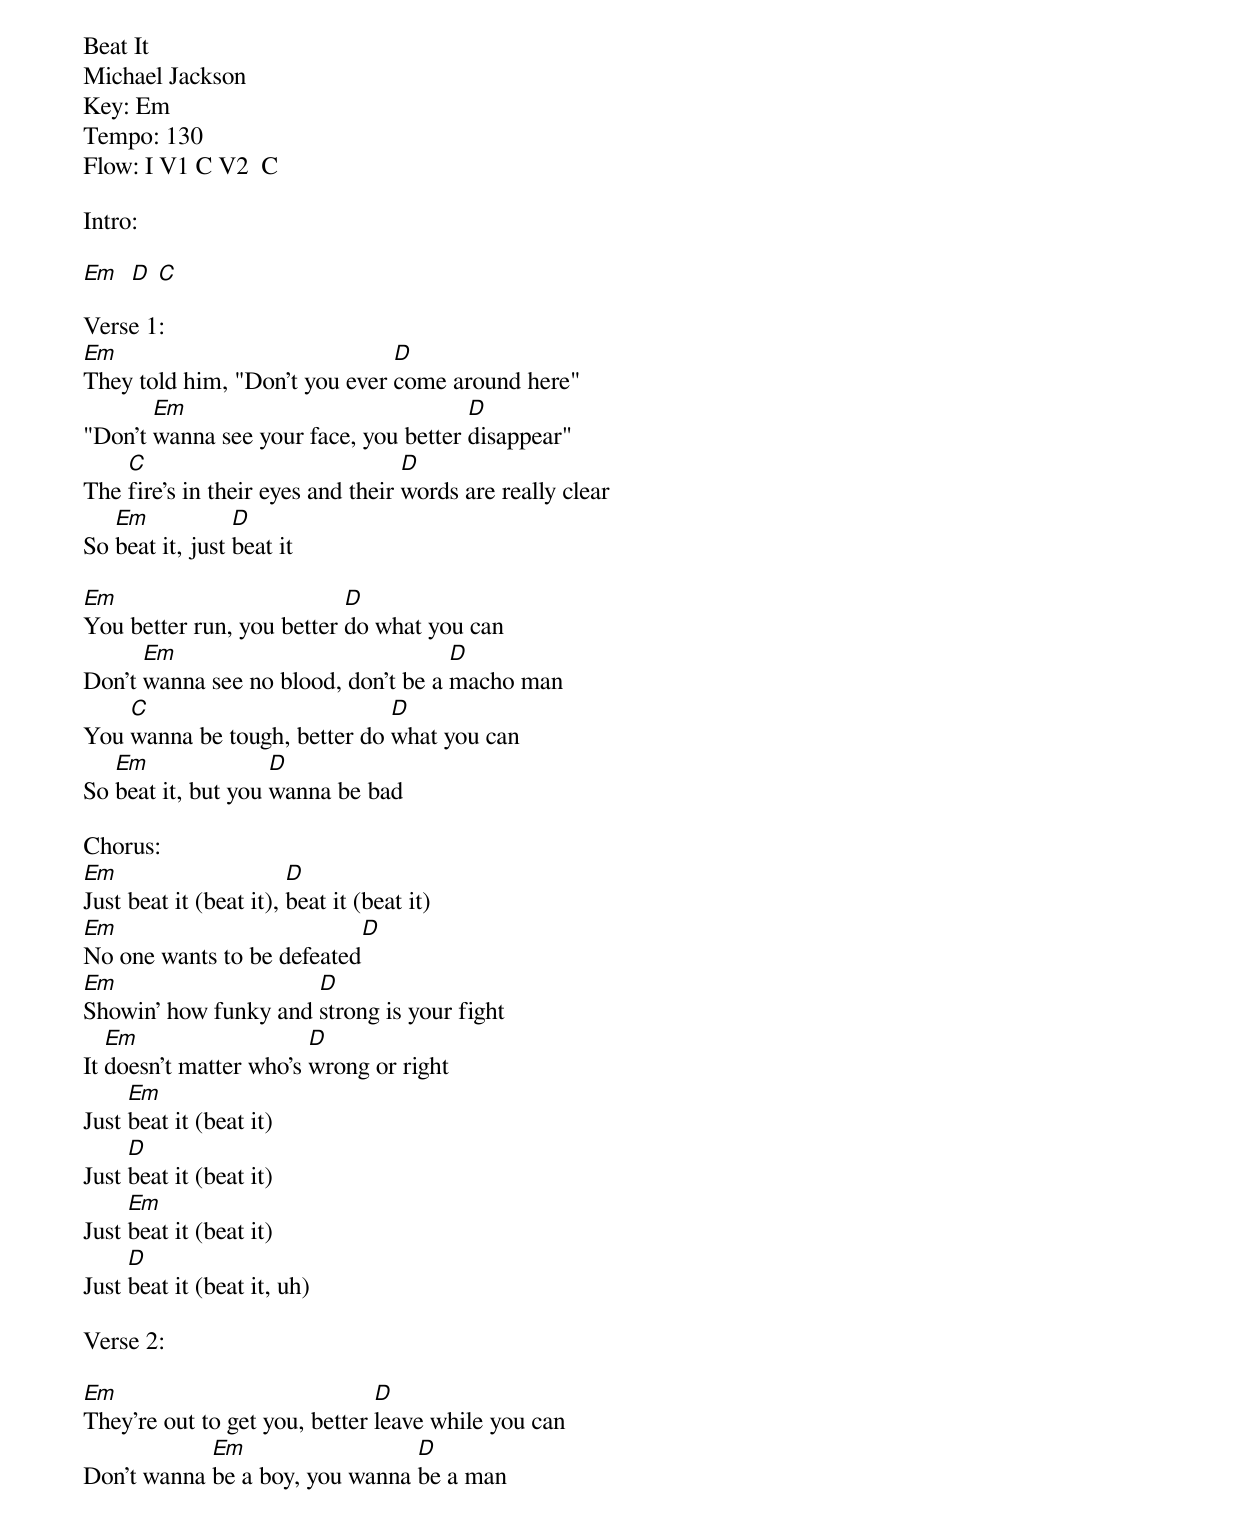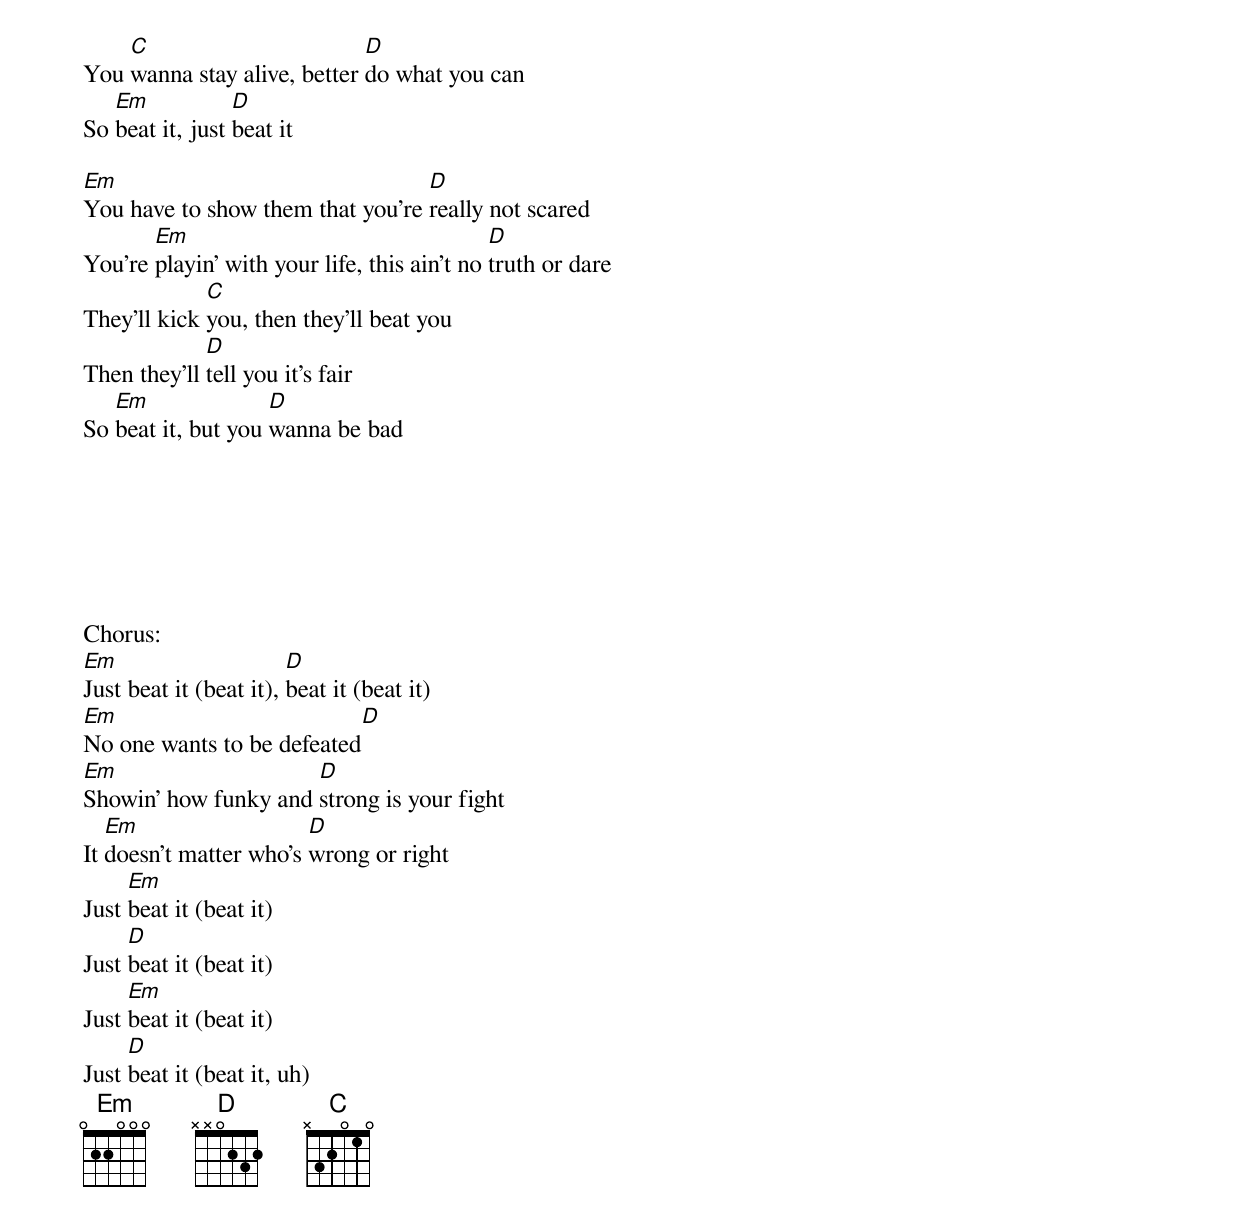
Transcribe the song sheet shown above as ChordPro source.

Beat It
Michael Jackson
Key: Em
Tempo: 130
Flow: I V1 C V2  C

Intro:

[Em]  [D] [C]

Verse 1:
[Em]They told him, "Don't you ever [D]come around here"
"Don't [Em]wanna see your face, you better [D]disappear"
The [C]fire's in their eyes and their [D]words are really clear
So [Em]beat it, just [D]beat it

[Em]You better run, you better [D]do what you can
Don't [Em]wanna see no blood, don't be a [D]macho man
You [C]wanna be tough, better do [D]what you can
So [Em]beat it, but you [D]wanna be bad

Chorus:
[Em]Just beat it (beat it), [D]beat it (beat it)
[Em]No one wants to be defeated[D]
[Em]Showin' how funky and [D]strong is your fight
It [Em]doesn't matter who's [D]wrong or right
Just [Em]beat it (beat it)
Just [D]beat it (beat it)
Just [Em]beat it (beat it)
Just [D]beat it (beat it, uh)

Verse 2:

[Em]They're out to get you, better [D]leave while you can
Don't wanna [Em]be a boy, you wanna [D]be a man
You [C]wanna stay alive, better [D]do what you can
So [Em]beat it, just [D]beat it

[Em]You have to show them that you're [D]really not scared
You're [Em]playin' with your life, this ain't no [D]truth or dare
They'll kick [C]you, then they'll beat you
Then they'll [D]tell you it's fair
So [Em]beat it, but you [D]wanna be bad







Chorus:
[Em]Just beat it (beat it), [D]beat it (beat it)
[Em]No one wants to be defeated[D]
[Em]Showin' how funky and [D]strong is your fight
It [Em]doesn't matter who's [D]wrong or right
Just [Em]beat it (beat it)
Just [D]beat it (beat it)
Just [Em]beat it (beat it)
Just [D]beat it (beat it, uh)
